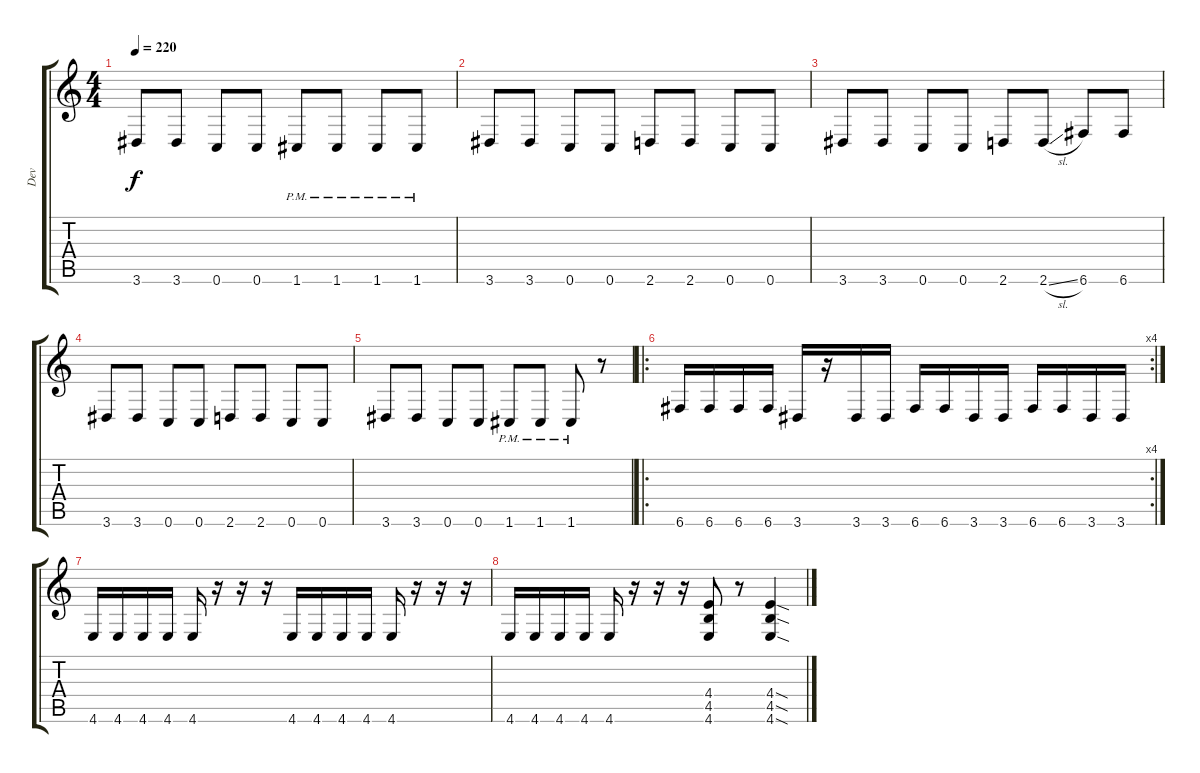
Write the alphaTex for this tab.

\track ("Dev" "Dev") {instrument distortionguitar}
\staff {score tabs}
\tuning (E4 C4 G3 C3 G2 C2) {hide}
\ts (4 4)
\tempo 220
\clef g2
\ks c
3.6.8{dy f} 3.6.8 0.6.8 0.6.8 1.6{pm}.8 1.6{pm}.8 1.6{pm}.8 1.6{pm}.8 |
3.6.8 3.6.8 0.6.8 0.6.8 2.6.8 2.6.8 0.6.8 0.6.8 |
3.6.8 3.6.8 0.6.8 0.6.8 2.6.8 2.6{sl}.8 6.6.8 6.6.8 |
3.6.8 3.6.8 0.6.8 0.6.8 2.6.8 2.6.8 0.6.8 0.6.8 |
3.6.8 3.6.8 0.6.8 0.6.8 1.6{pm}.8 1.6{pm}.8 1.6{pm}.8 r.8 |
\ro
\rc 4
6.6.16 6.6.16 6.6.16 6.6.16 3.6.16 r.16 3.6.16 3.6.16 6.6.16 6.6.16 3.6.16 3.6.16 6.6.16 6.6.16 3.6.16 3.6.16 |
4.6.16 4.6.16 4.6.16 4.6.16 4.6.16 r.16 r.16 r.16 4.6.16 4.6.16 4.6.16 4.6.16 4.6.16 r.16 r.16 r.16 |
4.6.16 4.6.16 4.6.16 4.6.16 4.6.16 r.16 r.16 r.16 (4.4 4.5 4.6).8 r.8 (4.4{sod} 4.5{sod} 4.6{sod}).4
